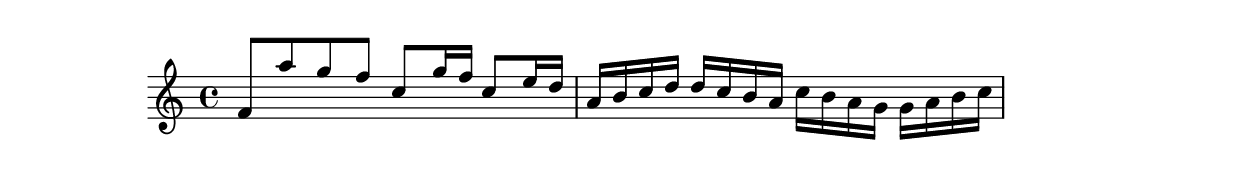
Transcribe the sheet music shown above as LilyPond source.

\version "1.3.146"

\score{
	\notes\relative c'{
		\stemUp
		[f8 a' g f]
		[c8 g'16 f]
		[c8 e16 d]
		[a16 b c d]
		[d16 c b a]
		\stemDown
		[c16 b a g]
		[g16 a b c]
	}
	\paper{
		linewidth=-1.
	}
}
